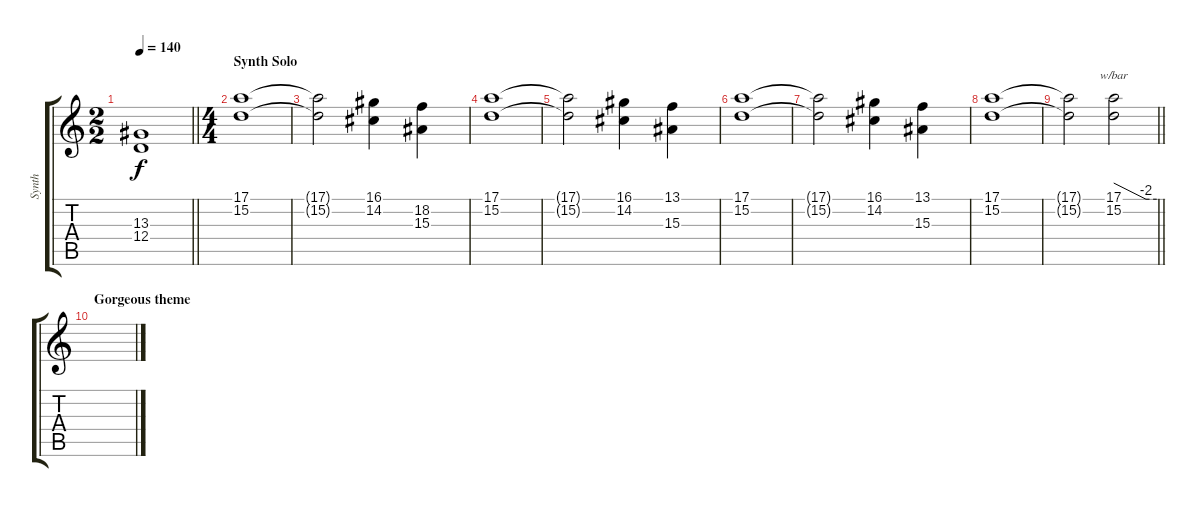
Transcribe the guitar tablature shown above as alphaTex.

\track ("Synth" "Synth") {instrument lead2sawtooth}
\staff {score tabs}
\tuning (E4 B3 G3 D3 A2 D2) {hide}
\ts (2 2)
\tempo 140
\clef g2
\barLineRight lightlight
\ks c
(13.3{t} 12.4{t}).1{dy f} |
\ts (4 4)
\section ("" "Synth Solo")
(17.1 15.2).1{volume 13 balance 8 instrument lead4chiff} |
(17.1{t} 15.2{t}).2 (16.1 14.2).4 (18.2 15.3).4 |
(17.1 15.2).1 |
(17.1{t} 15.2{t}).2 (16.1 14.2).4 (13.1 15.3).4 |
(17.1 15.2).1 |
(17.1{t} 15.2{t}).2 (16.1 14.2).4 (13.1 15.3).4 |
(17.1 15.2).1 |
\barLineRight lightlight
(17.1{t} 15.2{t}).2 (17.1 15.2).2{tbe (custom default 0 0 45 -8 60 -8)} |
\section ("" "Gorgeous theme")
